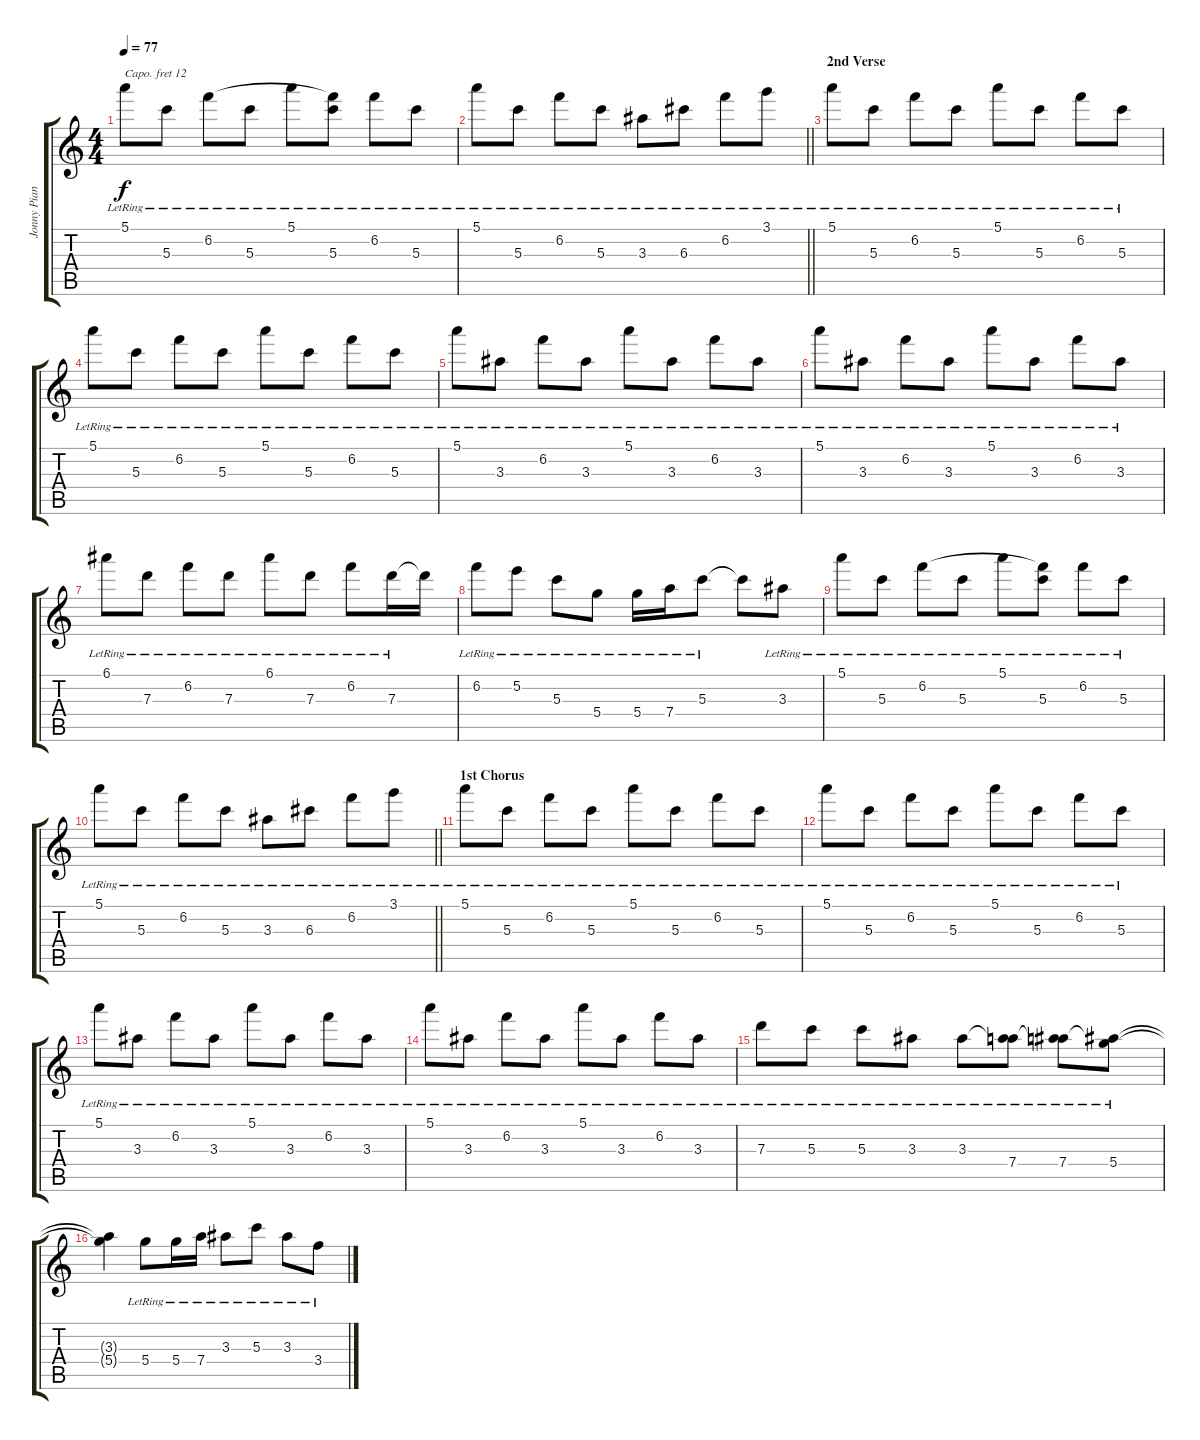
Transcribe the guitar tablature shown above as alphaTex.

\track ("Jonny Piano" "Jonny Pian") {instrument brightacousticpiano}
\staff {score tabs}
\capo 12
\tuning (E5 B4 G4 D4 A3 E3) {hide}
\ts (4 4)
\tempo 77
\clef g2
\ks c
5.1{lr}.8{dy f} 5.3{lr}.8 6.2{lr}.8 5.3{lr}.8 5.1{lr}.8 (6.2{t} 5.3{lr}).8 6.2{lr}.8 5.3{lr}.8 |
\barLineRight lightlight
5.1{lr}.8 5.3{lr}.8 6.2{lr}.8 5.3{lr}.8 3.3{lr}.8 6.3{lr}.8 6.2{lr}.8 3.1{lr}.8 |
\section ("" "2nd Verse")
5.1{lr}.8 5.3{lr}.8 6.2{lr}.8 5.3{lr}.8 5.1{lr}.8 5.3{lr}.8 6.2{lr}.8 5.3{lr}.8 |
5.1{lr}.8 5.3{lr}.8 6.2{lr}.8 5.3{lr}.8 5.1{lr}.8 5.3{lr}.8 6.2{lr}.8 5.3{lr}.8 |
5.1{lr}.8 3.3{lr}.8 6.2{lr}.8 3.3{lr}.8 5.1{lr}.8 3.3{lr}.8 6.2{lr}.8 3.3{lr}.8 |
5.1{lr}.8 3.3{lr}.8 6.2{lr}.8 3.3{lr}.8 5.1{lr}.8 3.3{lr}.8 6.2{lr}.8 3.3{lr}.8 |
6.1{lr}.8 7.3{lr}.8 6.2{lr}.8 7.3{lr}.8 6.1{lr}.8 7.3{lr}.8 6.2{lr}.8 7.3{lr}.16 7.3{t}.16 |
6.2{lr}.8 5.2{lr}.8 5.3{lr}.8 5.4{lr}.8 5.4{lr}.16 7.4{lr}.16 5.3{lr}.8 5.3{t}.8 3.3{lr}.8 |
5.1{lr}.8 5.3{lr}.8 6.2{lr}.8 5.3{lr}.8 5.1{lr}.8 (6.2{t} 5.3{lr}).8 6.2{lr}.8 5.3{lr}.8 |
\barLineRight lightlight
5.1{lr}.8 5.3{lr}.8 6.2{lr}.8 5.3{lr}.8 3.3{lr}.8 6.3{lr}.8 6.2{lr}.8 3.1{lr}.8 |
\section ("" "1st Chorus")
5.1{lr}.8 5.3{lr}.8 6.2{lr}.8 5.3{lr}.8 5.1{lr}.8 5.3{lr}.8 6.2{lr}.8 5.3{lr}.8 |
5.1{lr}.8 5.3{lr}.8 6.2{lr}.8 5.3{lr}.8 5.1{lr}.8 5.3{lr}.8 6.2{lr}.8 5.3{lr}.8 |
5.1{lr}.8 3.3{lr}.8 6.2{lr}.8 3.3{lr}.8 5.1{lr}.8 3.3{lr}.8 6.2{lr}.8 3.3{lr}.8 |
5.1{lr}.8 3.3{lr}.8 6.2{lr}.8 3.3{lr}.8 5.1{lr}.8 3.3{lr}.8 6.2{lr}.8 3.3{lr}.8 |
7.3{lr}.8 5.3{lr}.8 5.3{lr}.8 3.3{lr}.8 3.3{lr}.8 (3.3{t} 7.4{lr}).8 (3.3{t} 7.4{lr}).8 (3.3{t} 5.4{lr}).8 |
(3.3{t} 5.4{t}).4 5.4{lr}.8 5.4{lr}.16 7.4{lr}.16 3.3{lr}.8 5.3{lr}.8 3.3{lr}.8 3.4{lr}.8
